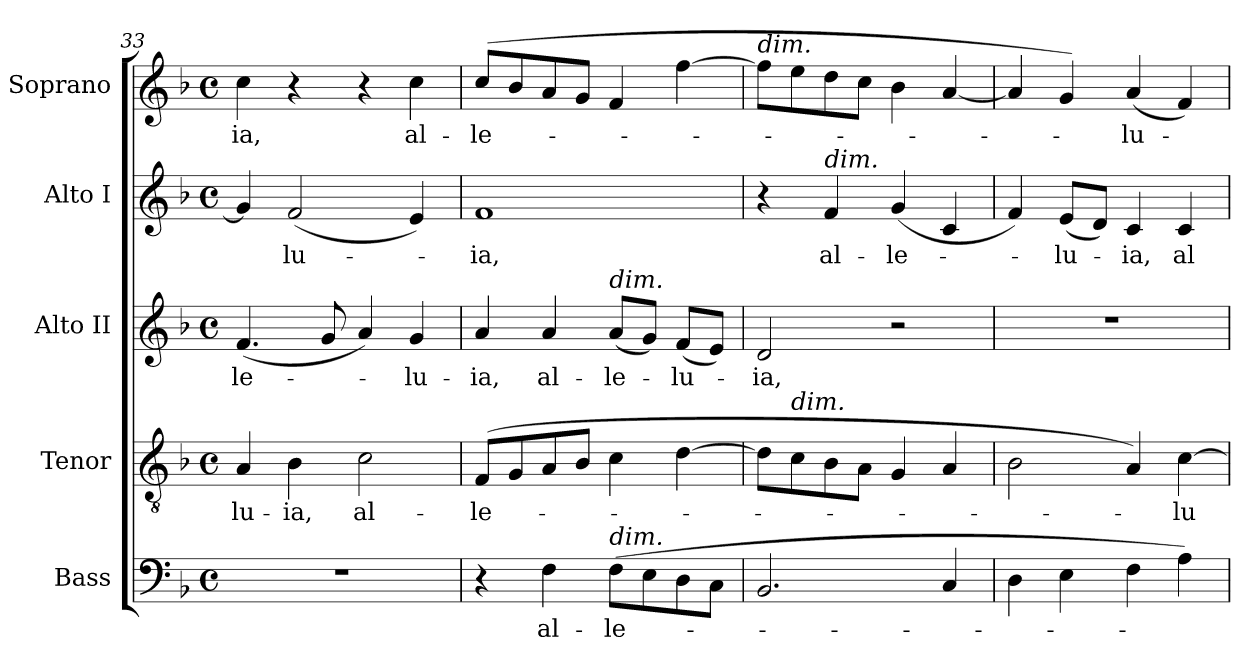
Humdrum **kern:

**kern	**text	**kern	**text	**kern	**text	**kern	**text	**kern	**text
*part5	*part5	*part4	*part4	*part3	*part3	*part2	*part2	*part1	*part1
*staff5	*staff5	*staff4	*staff4	*staff3	*staff3	*staff2	*staff2	*staff1	*staff1
*I"Bass	*	*I"Tenor	*	*I"Alto II	*	*I"Alto I	*	*I"Soprano	*
*I'B.	*	*I'T.	*	*I'A2.	*	*I'A1.	*	*I'S.	*
*clefF4	*	*clefGv2	*	*clefG2	*	*clefG2	*	*clefG2	*
*	*	*ITrd7c12	*	*	*	*	*	*	*
*k[b-]	*	*k[b-]	*	*k[b-]	*	*k[b-]	*	*k[b-]	*
*F:	*	*F:	*	*F:	*	*F:	*	*F:	*
*M4/4	*	*M4/4	*	*M4/4	*	*M4/4	*	*M4/4	*
*met(c)	*	*met(c)	*	*met(c)	*	*met(c)	*	*met(c)	*
=33	=33	=33	=33	=33	=33	=33	=33	=33	=33
!	!	!	!LO:LY:b:color=#000000	!	!	!	!	!	!
!	!	!	!	!	!LO:LY:b:color=#000000	!	!	!	!
!	!	!	!	!	!	!	!	!	!LO:LY:b:color=#000000
1r	.	4AAi/	-lu-	(4.fi/	-le-	4gi/]	.	4cci\	-ia,
!	!	!	!LO:LY:b:color=#000000	!	!	!	!	!	!
!	!	!	!	!	!	!	!LO:LY:b:color=#000000	!	!
.	.	4BB-i\	-ia,	.	.	(2fi/	-lu-	4r	.
.	.	.	.	8gi/	.	.	.	.	.
!	!	!	!LO:LY:b:color=#000000	!	!	!	!	!	!
.	.	2Ci\	al-	4ai/)	.	.	.	4r	.
!	!	!	!	!	!LO:LY:b:color=#000000	!	!	!	!
!	!	!	!	!	!	!	!	!	!LO:LY:b:color=#000000
.	.	.	.	4gi/	-lu-	4ei/)	.	4cci\	al-
=34	=34	=34	=34	=34	=34	=34	=34	=34	=34
!	!	!	!LO:LY:b:color=#000000	!	!	!	!	!	!
!	!	!	!	!	!LO:LY:b:color=#000000	!	!	!	!
!	!	!	!	!	!	!	!LO:LY:b:color=#000000	!	!
!	!	!	!	!	!	!	!	!	!LO:LY:b:color=#000000
4r	.	(8FFi/L	-le-	4ai/	-ia,	1fi	-ia,	(8cci/L	-le-
.	.	8GGi/	.	.	.	.	.	8b-i/	.
!	!LO:LY:b:color=#000000	!	!	!	!	!	!	!	!
!	!	!	!	!	!LO:LY:b:color=#000000	!	!	!	!
4Fi\	al-	8AAi/	.	4ai/	al-	.	.	8ai/	.
.	.	8BB-i/J	.	.	.	.	.	8gi/J	.
!	!LO:LY:b:color=#000000	!	!	!	!	!	!	!	!
!	!	!	!	!LO:TX:a:i:t=dim.	!	!	!	!	!
!LO:TX:a:i:t=dim.	!	!	!	!	!	!	!	!	!
!	!	!	!	!	!LO:LY:b:color=#000000	!	!	!	!
(8Fi\L	-le-	4Ci\	.	(8ai/L	-le-	.	.	4fi/	.
8Ei\	.	.	.	8gi/J)	.	.	.	.	.
!	!	!	!	!	!LO:LY:b:color=#000000	!	!	!	!
8Di\	.	[>4Di\	.	(8fi/L	-lu-	.	.	[>4ffi\	.
8Ci\J	.	.	.	8ei/J)	.	.	.	.	.
=35	=35	=35	=35	=35	=35	=35	=35	=35	=35
!	!	!	!	!	!	!	!	!LO:TX:a:i:t=dim.	!
!	!	!	!	!	!LO:LY:b:color=#000000	!	!	!	!
2.BB-i/	.	8Di\L]	.	2di/	-ia,	4r	.	8ffi\L]	.
!	!	!LO:TX:i:t=dim.	!	!	!	!	!	!	!
.	.	8Ci\	.	.	.	.	.	8eei\	.
!	!	!	!	!	!	!LO:TX:a:i:t=dim.	!	!	!
!	!	!	!	!	!	!	!LO:LY:b:color=#000000	!	!
.	.	8BB-i\	.	.	.	4fi/	al-	8ddi\	.
.	.	8AAi\J	.	.	.	.	.	8cci\J	.
!	!	!	!	!	!	!	!LO:LY:b:color=#000000	!	!
.	.	4GGi/	.	2r	.	(4gi/	-le-	4b-i\	.
4Ci/	.	4AAi/	.	.	.	4ci/	.	[<4ai/	.
!!LO:PB:g=z
=36	=36	=36	=36	=36	=36	=36	=36	=36	=36
4Di\	.	2BB-i\	.	1r	.	4fi/)	.	4ai/]	.
!	!	!	!	!	!	!	!LO:LY:b:color=#000000	!	!
4Ei\	.	.	.	.	.	(8ei/L	-lu-	4gi/)	.
.	.	.	.	.	.	8di/J)	.	.	.
!	!	!	!	!	!	!	!LO:LY:b:color=#000000	!	!
!	!	!	!	!	!	!	!	!	!LO:LY:b:color=#000000
4Fi\	.	4AAi/)	.	.	.	4ci/	-ia,	(4ai/	-lu-
!	!	!	!LO:LY:b:color=#000000	!	!	!	!	!	!
!	!	!	!	!	!	!	!LO:LY:b:color=#000000	!	!
4Ai\)	.	[>4Ci\	-lu-	.	.	4ci/	al-	4fi/)	.
=	=	=	=	=	=	=	=	=	=
*-	*-	*-	*-	*-	*-	*-	*-	*-	*-
